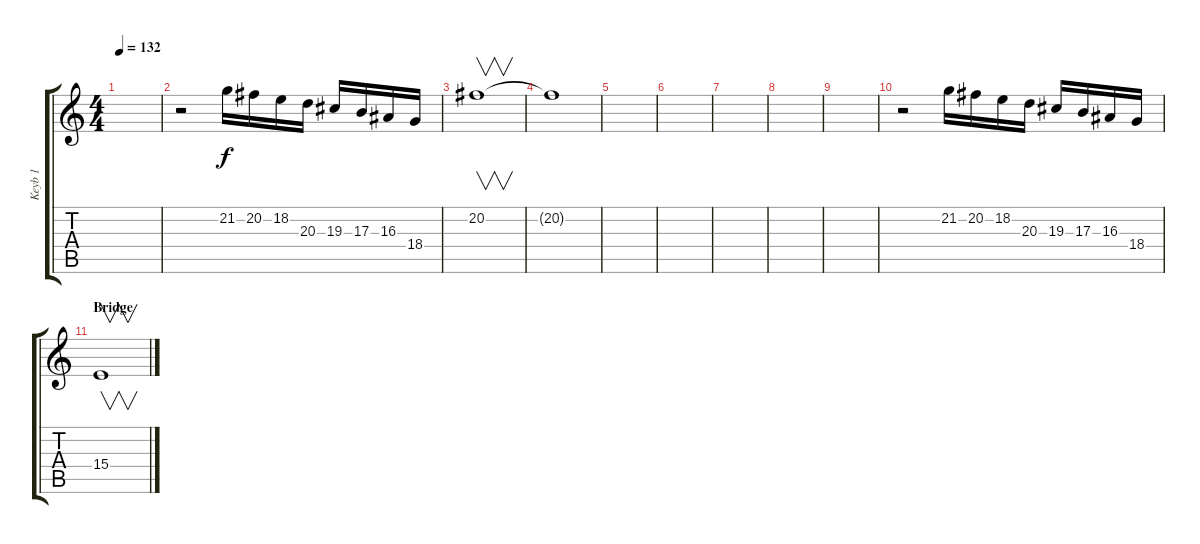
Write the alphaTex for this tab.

\track ("Keyb 1" "Keyb 1") {instrument harpsichord}
\staff {score tabs}
\tuning (Eb4 Bb3 Gb3 Db3 Ab2 Eb2) {hide}
\ts (4 4)
\tempo 132
\clef g2
\ks c
|
r.2 21.2.16 20.2.16 18.2.16 20.3.16 19.3.16 17.3.16 16.3.16 18.4.16 |
20.2.1{v} |
20.2{t}.1 |
|
|
|
|
|
r.2 21.2.16 20.2.16 18.2.16 20.3.16 19.3.16 17.3.16 16.3.16 18.4.16 |
\section ("" "Bridge")
15.4.1{v}
